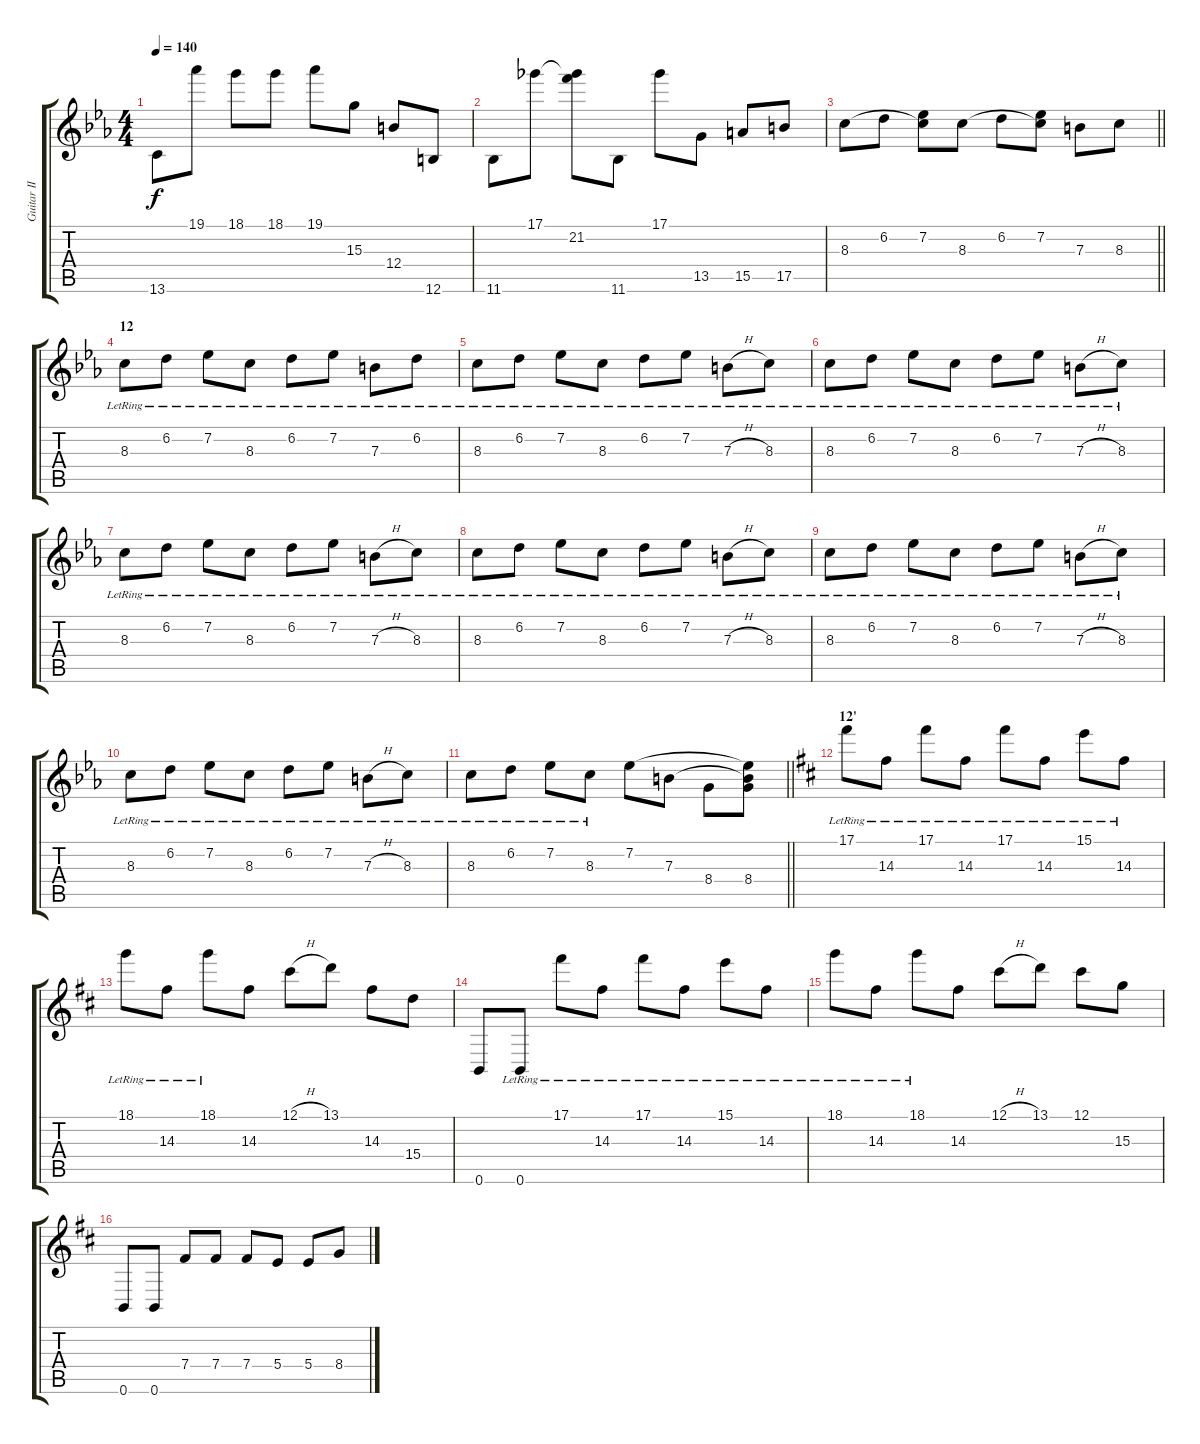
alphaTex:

\track ("Guitar II" "Guitar II") {instrument distortionguitar}
\staff {score tabs}
\tuning (Db4 Ab3 E3 B2 Gb2 B1) {hide}
\ts (4 4)
\tempo 140
\clef g2
\ks cminor
13.6.8{dy f} 19.1.8 18.1.8 18.1.8 19.1.8 15.3.8 12.4.8 12.6.8 |
11.6.8 17.1.8 (17.1{t} 21.2).8 11.6.8 17.1.8 13.5.8 15.5.8 17.5.8 |
\barLineRight lightlight
8.3.8 6.2.8 (7.2 8.3{t}).8 8.3.8 6.2.8 (7.2 8.3{t}).8 7.3.8 8.3.8 |
\section ("" "12")
8.3{lr}.8 6.2{lr}.8 7.2{lr}.8 8.3{lr}.8 6.2{lr}.8 7.2{lr}.8 7.3{lr}.8 6.2{lr}.8 |
8.3{lr}.8 6.2{lr}.8 7.2{lr}.8 8.3{lr}.8 6.2{lr}.8 7.2{lr}.8 7.3{h lr}.8 8.3{lr}.8 |
8.3{lr}.8 6.2{lr}.8 7.2{lr}.8 8.3{lr}.8 6.2{lr}.8 7.2{lr}.8 7.3{h lr}.8 8.3{lr}.8 |
8.3{lr}.8 6.2{lr}.8 7.2{lr}.8 8.3{lr}.8 6.2{lr}.8 7.2{lr}.8 7.3{h lr}.8 8.3{lr}.8 |
8.3{lr}.8 6.2{lr}.8 7.2{lr}.8 8.3{lr}.8 6.2{lr}.8 7.2{lr}.8 7.3{h lr}.8 8.3{lr}.8 |
8.3{lr}.8 6.2{lr}.8 7.2{lr}.8 8.3{lr}.8 6.2{lr}.8 7.2{lr}.8 7.3{h lr}.8 8.3{lr}.8 |
8.3{lr}.8 6.2{lr}.8 7.2{lr}.8 8.3{lr}.8 6.2{lr}.8 7.2{lr}.8 7.3{h lr}.8 8.3{lr}.8 |
\barLineRight lightlight
8.3{lr}.8 6.2{lr}.8 7.2{lr}.8 8.3{lr}.8 7.2.8 7.3.8 8.4.8 (7.2{t} 7.3{t} 8.4).8 |
\section ("" "12'")
\ks bminor
17.1{lr}.8 14.3{lr}.8 17.1{lr}.8 14.3{lr}.8 17.1{lr}.8 14.3{lr}.8 15.1{lr}.8 14.3{lr}.8 |
18.1{lr}.8 14.3{lr}.8 18.1{lr}.8 14.3.8 12.1{h}.8 13.1.8 14.3.8 15.4.8 |
0.6.8 0.6{lr}.8 17.1{lr}.8 14.3{lr}.8 17.1{lr}.8 14.3{lr}.8 15.1{lr}.8 14.3{lr}.8 |
18.1{lr}.8 14.3{lr}.8 18.1{lr}.8 14.3.8 12.1{h}.8 13.1.8 12.1.8 15.3.8 |
0.6.8 0.6.8 7.4.8 7.4.8 7.4.8 5.4.8 5.4.8 8.4.8
